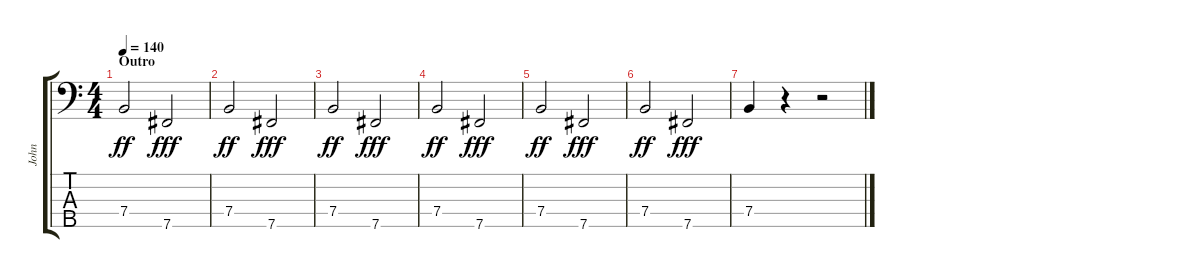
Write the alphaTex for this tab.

\track ("John" "John") {instrument acousticbass}
\staff {score tabs}
\tuning (G2 D2 A1 E1 B0) {hide}
\ts (4 4)
\section ("" "Outro")
\tempo 140
\clef f4
\ks c
7.4.2{dy ff} 7.5.2{dy fff} |
7.4.2{dy ff} 7.5.2{dy fff} |
7.4.2{dy ff} 7.5.2{dy fff} |
7.4.2{dy ff} 7.5.2{dy fff} |
7.4.2{dy ff} 7.5.2{dy fff} |
7.4.2{dy ff} 7.5.2{dy fff} |
7.4.4 r.4 r.2
